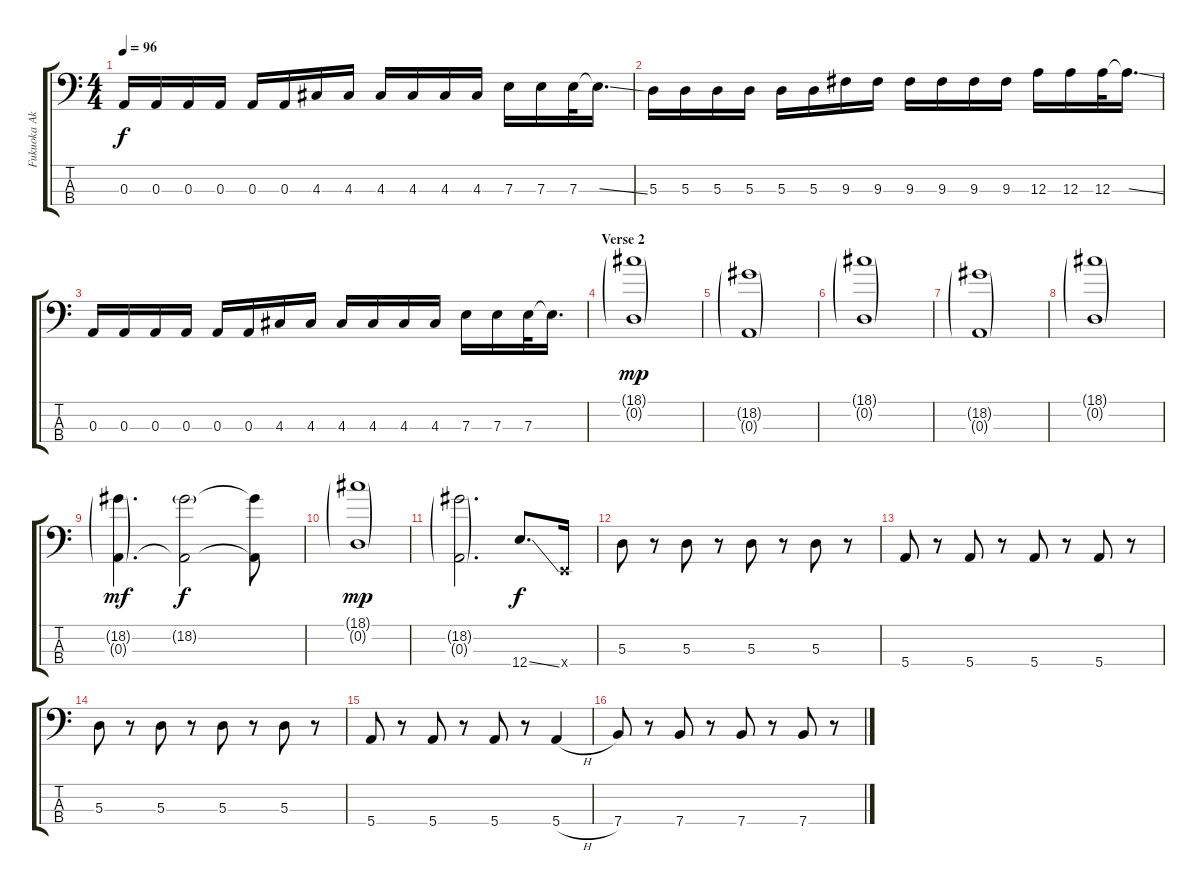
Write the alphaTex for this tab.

\track ("Fukuoka Akiko" "Fukuoka Ak") {instrument electricbassfinger}
\staff {score tabs}
\tuning (G2 D2 A1 E1) {hide}
\ts (4 4)
\tempo 96
\clef f4
\ks c
0.3.16{dy f} 0.3.16 0.3.16 0.3.16 0.3.16 0.3.16 4.3.16 4.3.16 4.3.16 4.3.16 4.3.16 4.3.16 7.3.16 7.3.16 7.3.32 7.3{ss t}.16{d} |
5.3.16 5.3.16 5.3.16 5.3.16 5.3.16 5.3.16 9.3.16 9.3.16 9.3.16 9.3.16 9.3.16 9.3.16 12.3.16 12.3.16 12.3.32 12.3{ss t}.16{d} |
0.3.16 0.3.16 0.3.16 0.3.16 0.3.16 0.3.16 4.3.16 4.3.16 4.3.16 4.3.16 4.3.16 4.3.16 7.3.16 7.3.16 7.3.32 7.3{t}.16{d} |
\section ("" "Verse 2")
(18.1{g} 0.2{g}).1{dy mp} |
(18.2{g} 0.3{g}).1 |
(18.1{g} 0.2{g}).1 |
(18.2{g} 0.3{g}).1 |
(18.1{g} 0.2{g}).1 |
(18.2{g} 0.3{g}).4{d dy mf} (18.2{g} 0.3{t}).2{dy f} (18.2{t} 0.3{t}).8 |
(18.1{g} 0.2{g}).1{dy mp} |
(18.2{g} 0.3{g}).2{d} 12.4{ss}.8{d dy f} 0.4{x}.16 |
5.3.8 r.8 5.3.8 r.8 5.3.8 r.8 5.3.8 r.8 |
5.4.8 r.8 5.4.8 r.8 5.4.8 r.8 5.4.8 r.8 |
5.3.8 r.8 5.3.8 r.8 5.3.8 r.8 5.3.8 r.8 |
5.4.8 r.8 5.4.8 r.8 5.4.8 r.8 5.4{h}.4 |
7.4.8 r.8 7.4.8 r.8 7.4.8 r.8 7.4.8 r.8
